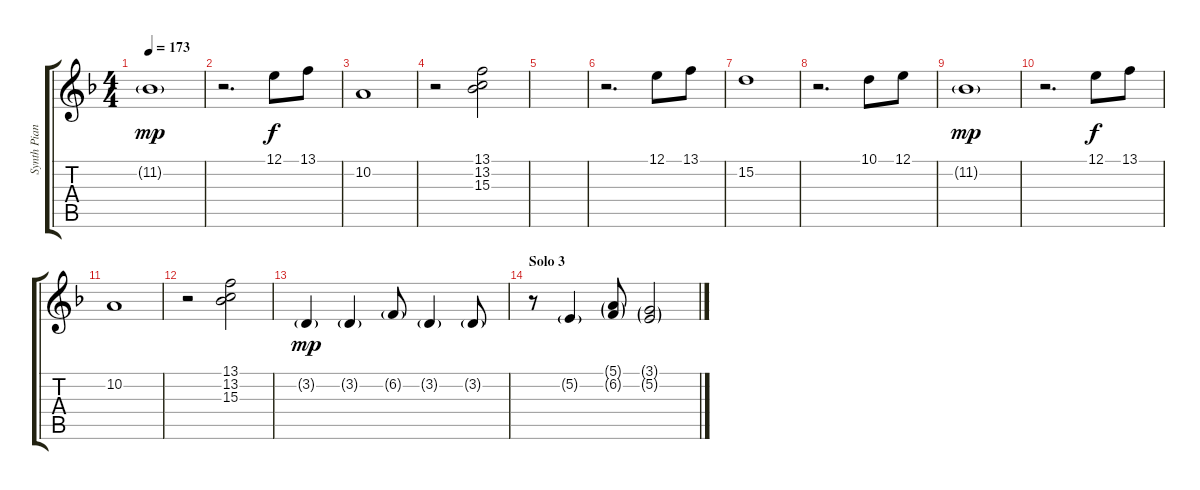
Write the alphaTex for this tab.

\track ("Synth Piano" "Synth Pian") {instrument acousticgrandpiano}
\staff {score tabs}
\tuning (E4 B3 G3 D3 A2 E2) {hide}
\ts (4 4)
\tempo 173
\clef g2
\ks dminor
11.2{g}.1{dy mp} |
r.2{d} 12.1.8{dy f} 13.1.8 |
10.2.1 |
r.2 (13.1 13.2 15.3).2 |
|
r.2{d} 12.1.8 13.1.8 |
15.2.1 |
r.2{d} 10.1.8 12.1.8 |
11.2{g}.1{dy mp} |
r.2{d} 12.1.8{dy f} 13.1.8 |
10.2.1 |
r.2 (13.1 13.2 15.3).2 |
3.2{g}.4{dy mp} 3.2{g}.4 6.2{g}.8 3.2{g}.4 3.2{g}.8 |
\section ("" "Solo 3")
r.8 5.2{g}.4 (5.1{g} 6.2{g}).8 (3.1{g} 5.2{g}).2
